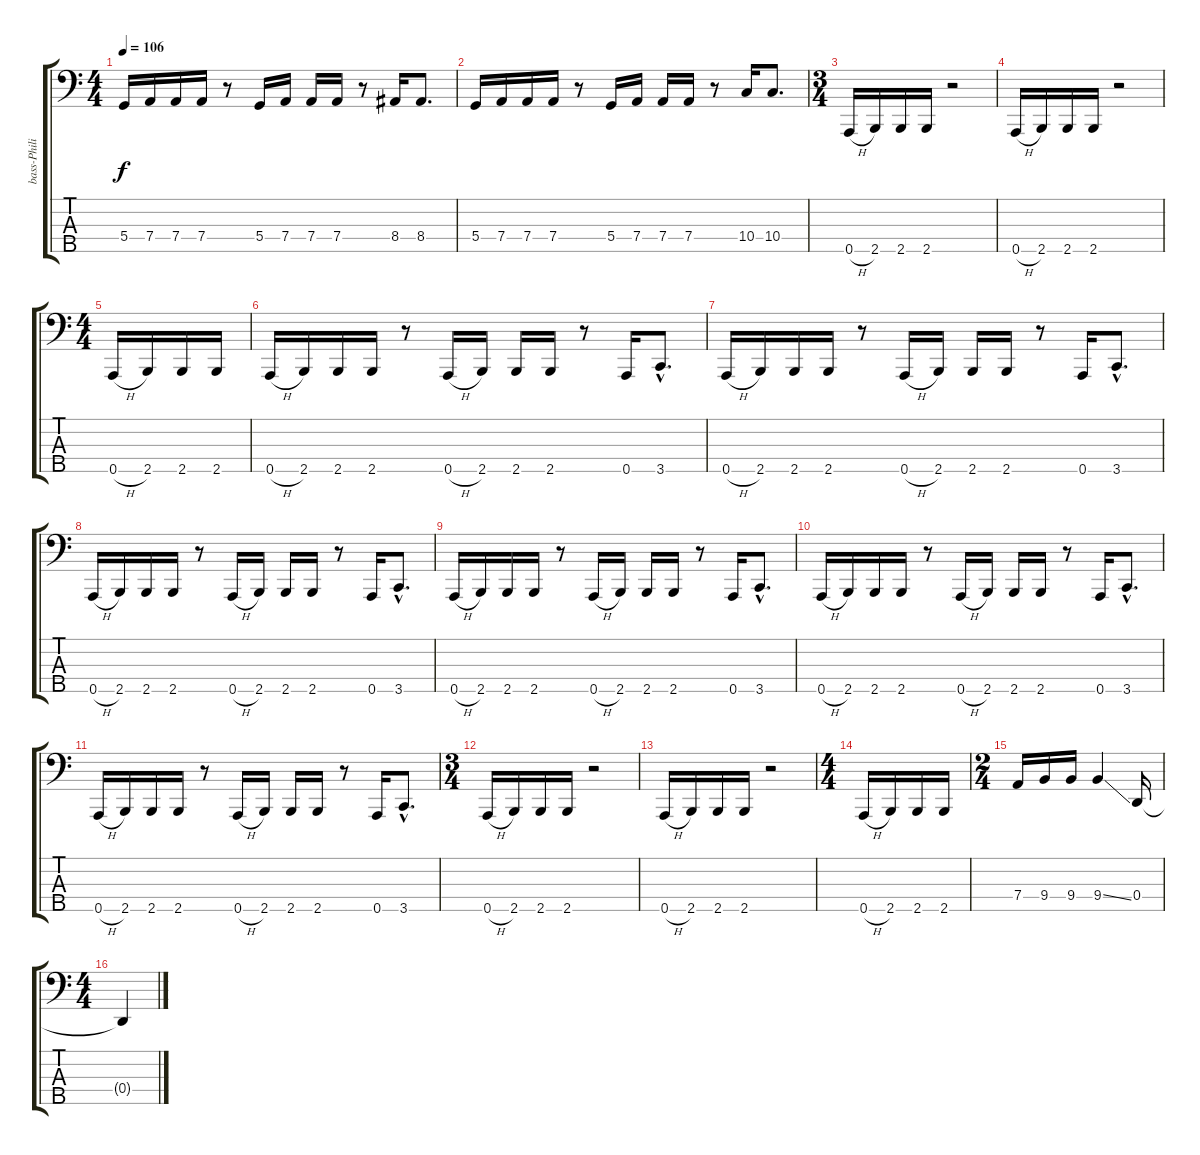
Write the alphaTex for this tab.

\track ("bass-Philip Lipscomb" "bass-Phili") {instrument electricbassfinger}
\staff {score tabs}
\tuning (F2 C2 G1 D1 A0) {hide}
\ts (4 4)
\tempo 106
\clef f4
\ks c
5.4.16{dy f} 7.4.16 7.4.16 7.4.16 r.8 5.4.16 7.4.16 7.4.16 7.4.16 r.8 8.4.16 8.4.8{d} |
5.4.16 7.4.16 7.4.16 7.4.16 r.8 5.4.16 7.4.16 7.4.16 7.4.16 r.8 10.4.16 10.4.8{d} |
\ts (3 4)
0.5{h}.16 2.5.16 2.5.16 2.5.16 r.2 |
0.5{h}.16 2.5.16 2.5.16 2.5.16 r.2 |
\ts (4 4)
0.5{h}.16 2.5.16 2.5.16 2.5.16 |
0.5{h}.16 2.5.16 2.5.16 2.5.16 r.8 0.5{h}.16 2.5.16 2.5.16 2.5.16 r.8 0.5.16 3.5{hac}.8{d} |
0.5{h}.16 2.5.16 2.5.16 2.5.16 r.8 0.5{h}.16 2.5.16 2.5.16 2.5.16 r.8 0.5.16 3.5{hac}.8{d} |
0.5{h}.16 2.5.16 2.5.16 2.5.16 r.8 0.5{h}.16 2.5.16 2.5.16 2.5.16 r.8 0.5.16 3.5{hac}.8{d} |
0.5{h}.16 2.5.16 2.5.16 2.5.16 r.8 0.5{h}.16 2.5.16 2.5.16 2.5.16 r.8 0.5.16 3.5{hac}.8{d} |
0.5{h}.16 2.5.16 2.5.16 2.5.16 r.8 0.5{h}.16 2.5.16 2.5.16 2.5.16 r.8 0.5.16 3.5{hac}.8{d} |
0.5{h}.16 2.5.16 2.5.16 2.5.16 r.8 0.5{h}.16 2.5.16 2.5.16 2.5.16 r.8 0.5.16 3.5{hac}.8{d} |
\ts (3 4)
0.5{h}.16 2.5.16 2.5.16 2.5.16 r.2 |
0.5{h}.16 2.5.16 2.5.16 2.5.16 r.2 |
\ts (4 4)
0.5{h}.16 2.5.16 2.5.16 2.5.16 |
\ts (2 4)
7.4.16 9.4.16 9.4.16 9.4{ss}.4 0.4.16 |
\ts (4 4)
0.4{t}.4
